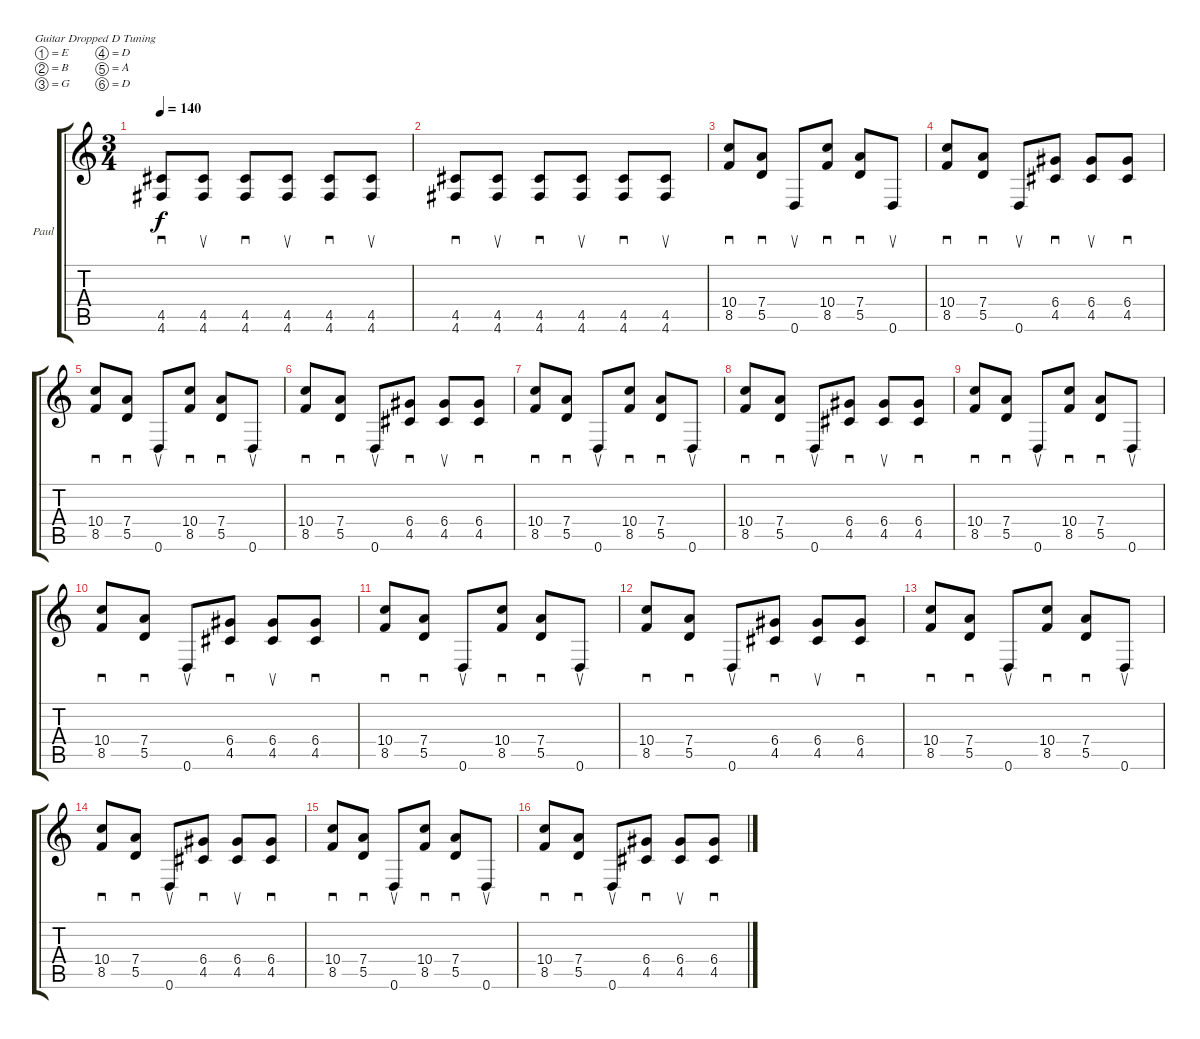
\bracketExtendMode groupsimilarinstruments
\firstSystemTrackNameOrientation horizontal
\otherSystemsTrackNameOrientation horizontal
\track ("Paul Landers" "Paul") {instrument overdrivenguitar}
\staff {score tabs}
\tuning (E4 B3 G3 D3 A2 D2)
\ts (3 4)
\tempo 140
\clef g2
\ks c
(4.5 4.6).8{sd dy f} (4.5 4.6).8{su} (4.5 4.6).8{sd} (4.5 4.6).8{su} (4.5 4.6).8{sd} (4.5 4.6).8{su} |
(4.5 4.6).8{sd} (4.5 4.6).8{su} (4.5 4.6).8{sd} (4.5 4.6).8{su} (4.5 4.6).8{sd} (4.5 4.6).8{su} |
(10.4 8.5).8{sd} (7.4 5.5).8{sd} 0.6.8{su} (10.4 8.5).8{sd} (7.4 5.5).8{sd} 0.6.8{su} |
(10.4 8.5).8{sd} (7.4 5.5).8{sd} 0.6.8{su} (6.4 4.5).8{sd} (6.4 4.5).8{su} (6.4 4.5).8{sd} |
(10.4 8.5).8{sd} (7.4 5.5).8{sd} 0.6.8{su} (10.4 8.5).8{sd} (7.4 5.5).8{sd} 0.6.8{su} |
(10.4 8.5).8{sd} (7.4 5.5).8{sd} 0.6.8{su} (6.4 4.5).8{sd} (6.4 4.5).8{su} (6.4 4.5).8{sd} |
(10.4 8.5).8{sd} (7.4 5.5).8{sd} 0.6.8{su} (10.4 8.5).8{sd} (7.4 5.5).8{sd} 0.6.8{su} |
(10.4 8.5).8{sd} (7.4 5.5).8{sd} 0.6.8{su} (6.4 4.5).8{sd} (6.4 4.5).8{su} (6.4 4.5).8{sd} |
(10.4 8.5).8{sd} (7.4 5.5).8{sd} 0.6.8{su} (10.4 8.5).8{sd} (7.4 5.5).8{sd} 0.6.8{su} |
(10.4 8.5).8{sd} (7.4 5.5).8{sd} 0.6.8{su} (6.4 4.5).8{sd} (6.4 4.5).8{su} (6.4 4.5).8{sd} |
(10.4 8.5).8{sd} (7.4 5.5).8{sd} 0.6.8{su} (10.4 8.5).8{sd} (7.4 5.5).8{sd} 0.6.8{su} |
(10.4 8.5).8{sd} (7.4 5.5).8{sd} 0.6.8{su} (6.4 4.5).8{sd} (6.4 4.5).8{su} (6.4 4.5).8{sd} |
(10.4 8.5).8{sd} (7.4 5.5).8{sd} 0.6.8{su} (10.4 8.5).8{sd} (7.4 5.5).8{sd} 0.6.8{su} |
(10.4 8.5).8{sd} (7.4 5.5).8{sd} 0.6.8{su} (6.4 4.5).8{sd} (6.4 4.5).8{su} (6.4 4.5).8{sd} |
(10.4 8.5).8{sd} (7.4 5.5).8{sd} 0.6.8{su} (10.4 8.5).8{sd} (7.4 5.5).8{sd} 0.6.8{su} |
(10.4 8.5).8{sd} (7.4 5.5).8{sd} 0.6.8{su} (6.4 4.5).8{sd} (6.4 4.5).8{su} (6.4 4.5).8{sd}
